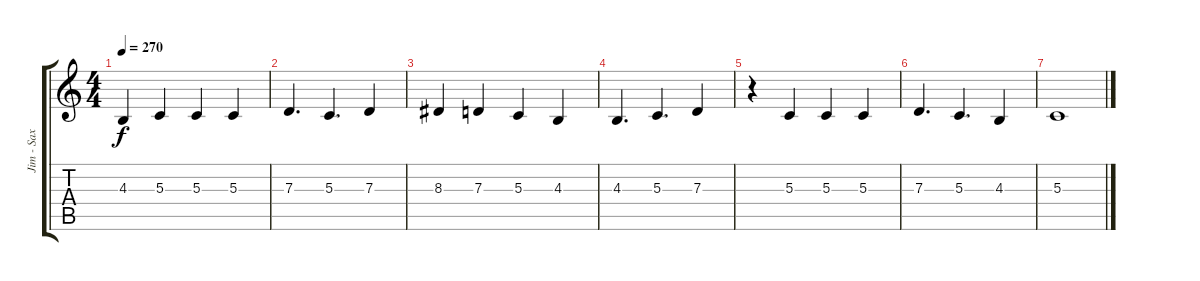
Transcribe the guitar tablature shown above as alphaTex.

\track ("Jim - Sax" "Jim - Sax") {instrument tenorsax}
\staff {score tabs}
\tuning (E4 B3 G3 D3 A2 E2) {hide}
\ts (4 4)
\tempo 270
\clef g2
\ks c
4.3{t}.4{dy f} 5.3.4 5.3.4 5.3.4 |
7.3.4{d} 5.3.4{d} 7.3.4 |
8.3.4 7.3.4 5.3.4 4.3.4 |
4.3.4{d} 5.3.4{d} 7.3.4 |
r.4 5.3.4 5.3.4 5.3.4 |
7.3.4{d} 5.3.4{d} 4.3.4 |
5.3.1
